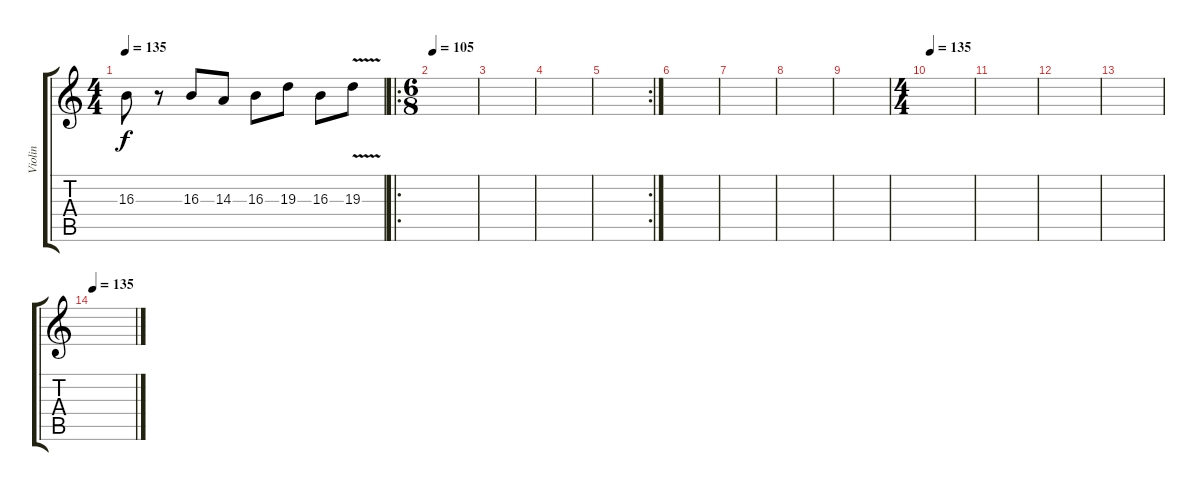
\track ("Violin" "Violin") {instrument violin}
\staff {score tabs}
\tuning (E4 B3 G3 D3 A2 E2) {hide}
\ts (4 4)
\tempo 135
\clef g2
\ks c
16.3.8{dy f} r.8 16.3.8 14.3.8 16.3.8 19.3.8 16.3.8 19.3{v}.8 |
\ro
\ts (6 8)
\tempo 105
|
|
|
\rc 2
|
|
|
|
|
\ts (4 4)
\tempo 135
|
|
|
|
\tempo 135
